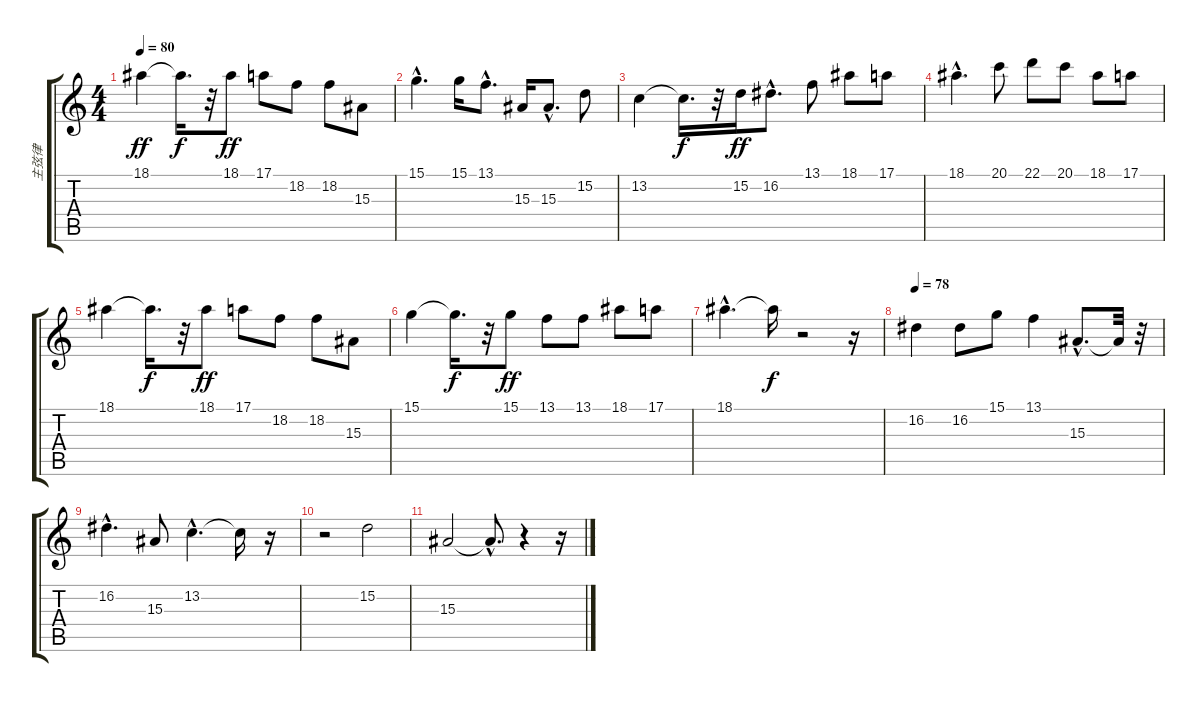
\track ("主弦律" "主弦律") {instrument piccolo}
\staff {score tabs}
\tuning (E4 B3 G3 D3 A2 E2) {hide}
\ts (4 4)
\tempo 80
\clef g2
\ks c
18.1.4{dy ff} 18.1{t}.16{d dy f} r.32 18.1.8{dy ff} 17.1.8 18.2.8 18.2.8 15.3.8 |
15.1{hac}.4{d} 15.1.16 13.1{hac}.8{d} 15.3.16 15.3{hac}.8{d} 15.2.8 |
13.2.4 13.2{t}.16{d dy f} r.32 15.2.16{dy ff} 16.2{hac}.8{d} 13.1.8 18.1.8 17.1.8 |
18.1{hac}.4{d} 20.1.8 22.1.8 20.1.8 18.1.8 17.1.8 |
18.1.4 18.1{t}.16{d dy f} r.32 18.1.8{dy ff} 17.1.8 18.2.8 18.2.8 15.3.8 |
15.1.4 15.1{t}.16{d dy f} r.32 15.1.8{dy ff} 13.1.8 13.1.8 18.1.8 17.1.8 |
18.1{hac}.4{d} 18.1{t}.16{dy f} r.2 r.16 |
\tempo 78
16.2.4 16.2.8 15.1.8 13.1.4 15.3{hac}.8{d} 15.3{t}.32 r.32 |
16.2{hac}.4{d} 15.3.8 13.2{hac}.4{d} 13.2{t}.16 r.16 |
r.2 15.2.2 |
15.3.2 15.3{hac t}.8{d} r.4 r.16
